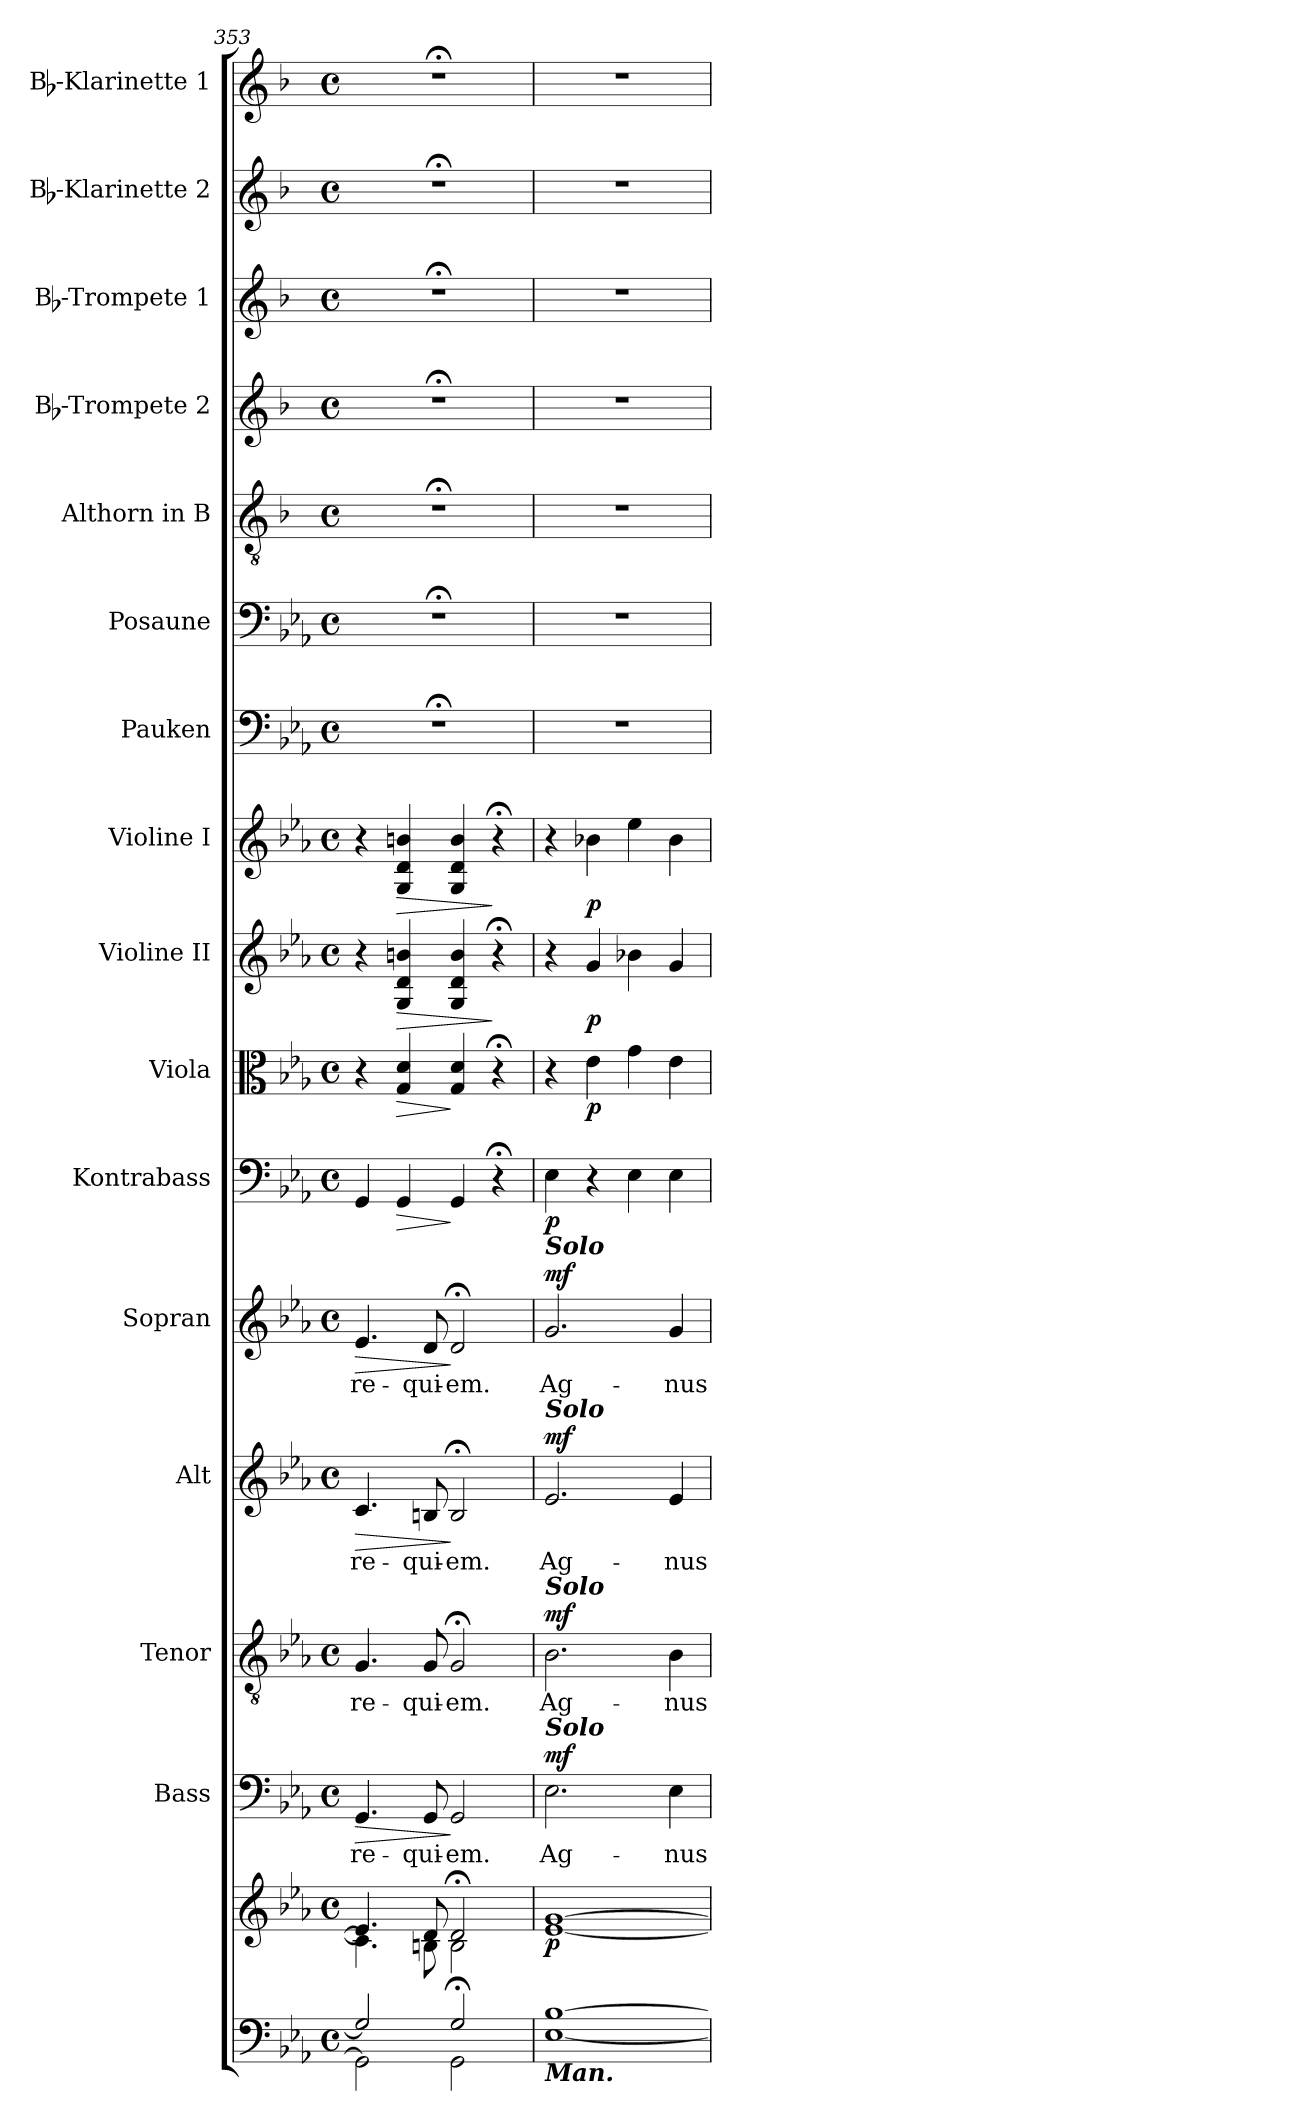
**kern	**kern	**dynam	**kern	**text	**dynam	**kern	**text	**dynam	**kern	**text	**dynam	**kern	**text	**dynam	**kern	**dynam	**kern	**dynam	**kern	**dynam	**kern	**dynam	**kern	**kern	**kern	**kern	**kern	**kern	**kern
*part16	*part16	*part16	*part15	*part15	*part15	*part14	*part14	*part14	*part13	*part13	*part13	*part12	*part12	*part12	*part11	*part11	*part10	*part10	*part9	*part9	*part8	*part8	*part7	*part6	*part5	*part4	*part3	*part2	*part1
*staff17	*staff16	*staff16/17	*staff15	*staff15	*staff15	*staff14	*staff14	*staff14	*staff13	*staff13	*staff13	*staff12	*staff12	*staff12	*staff11	*staff11	*staff10	*staff10	*staff9	*staff9	*staff8	*staff8	*staff7	*staff6	*staff5	*staff4	*staff3	*staff2	*staff1
*	*	*	*I"Bass	*	*	*I"Tenor	*	*	*I"Alt	*	*	*I"Sopran	*	*	*I"Kontrabass	*	*I"Viola	*	*I"Violine II	*	*I"Violine I	*	*I"Pauken	*I"Posaune	*I"Althorn in B	*I"Bb-Trompete 2	*I"Bb-Trompete 1	*I"Bb-Klarinette 2	*I"Bb-Klarinette 1
*	*	*	*I'B.	*	*	*I'T.	*	*	*I'A.	*	*	*I'S.	*	*	*I'Kb.	*	*I'Vla.	*	*I'Vl. II	*	*I'Vl. I	*	*I'Pk.	*I'Pos.	*	*I'Bb Trp. 2	*I'Bb Trp. 1	*I'Bb Kl. 2	*I'Bb Kl. 1
*clefF4	*clefG2	*	*clefF4	*	*	*clefGv2	*	*	*clefG2	*	*	*clefG2	*	*	*clefF4	*	*clefC3	*	*clefG2	*	*clefG2	*	*clefF4	*clefF4	*clefGv2	*clefG2	*clefG2	*clefG2	*clefG2
*	*	*	*	*	*	*	*	*	*	*	*	*	*	*	*ITrd7c12	*	*	*	*	*	*	*	*	*	*ITrd1c2	*ITrd1c2	*ITrd1c2	*ITrd1c2	*ITrd1c2
*k[b-e-a-]	*k[b-e-a-]	*	*k[b-e-a-]	*	*	*k[b-e-a-]	*	*	*k[b-e-a-]	*	*	*k[b-e-a-]	*	*	*k[b-e-a-]	*	*k[b-e-a-]	*	*k[b-e-a-]	*	*k[b-e-a-]	*	*k[b-e-a-]	*k[b-e-a-]	*k[b-e-a-]	*k[b-e-a-]	*k[b-e-a-]	*k[b-e-a-]	*k[b-e-a-]
*E-:	*E-:	*	*E-:	*	*	*E-:	*	*	*E-:	*	*	*E-:	*	*	*E-:	*	*E-:	*	*E-:	*	*E-:	*	*E-:	*E-:	*E-:	*E-:	*E-:	*E-:	*E-:
*M4/4	*M4/4	*	*M4/4	*	*	*M4/4	*	*	*M4/4	*	*	*M4/4	*	*	*M4/4	*	*M4/4	*	*M4/4	*	*M4/4	*	*M4/4	*M4/4	*M4/4	*M4/4	*M4/4	*M4/4	*M4/4
*met(c)	*met(c)	*	*met(c)	*	*	*met(c)	*	*	*met(c)	*	*	*met(c)	*	*	*met(c)	*	*met(c)	*	*met(c)	*	*met(c)	*	*met(c)	*met(c)	*met(c)	*met(c)	*met(c)	*met(c)	*met(c)
=353	=353	=353	=353	=353	=353	=353	=353	=353	=353	=353	=353	=353	=353	=353	=353	=353	=353	=353	=353	=353	=353	=353	=353	=353	=353	=353	=353	=353	=353
*^	*^	*	*	*	*	*	*	*	*	*	*	*	*	*	*	*	*	*	*	*	*	*	*	*	*	*	*	*	*
!	!	!	!	!	!	!LO:LY:b	!LO:HP:b	!	!LO:LY:b	!	!	!LO:LY:b	!LO:HP:b	!	!LO:LY:b	!LO:HP:b	!	!	!	!	!	!	!	!	!	!	!	!	!	!	!
2G/]	2GG\]	4.e-/]	4.c\]	.	4.GG/	re-	>	4.G/	re-	.	4.c/	re-	>	4.e-/	re-	>	4GGG/	.	4r	.	4r	.	4r	.	1r;<	1r;<	1r;<	1r;<	1r;<	1r;<	1r;<
!	!	!	!	!	!	!	!	!	!	!	!	!	!	!	!	!	!	!LO:HP:b	!	!LO:HP:b	!	!LO:HP:b	!	!LO:HP:b	!	!	!	!	!	!	!
.	.	.	.	.	.	.	.	.	.	.	.	.	.	.	.	.	4GGG/	>	4G/ 4d/	>	4G/ 4d/ 4bn/	>	4G/ 4d/ 4bn/	>	.	.	.	.	.	.	.
!	!	!	!	!	!	!LO:LY:b	!	!	!LO:LY:b	!	!	!LO:LY:b	!	!	!LO:LY:b	!	!	!	!	!	!	!	!	!	!	!	!	!	!	!	!
.	.	8d/	8Bn\	.	8GG/	-qui-	.	8G/	-qui-	.	8Bn/	-qui-	.	8d/	-qui-	.	.	.	.	.	.	.	.	.	.	.	.	.	.	.	.
!	!	!	!	!	!	!LO:LY:b	!	!	!LO:LY:b	!	!	!LO:LY:b	!	!	!LO:LY:b	!	!	!	!	!	!	!	!	!	!	!	!	!	!	!	!
2G;</	2GG\	2d;</	2B\	.	2GG/	-em.	]	2G;</	-em.	.	2B;</	-em.	]	2d;</	-em.	]	4GGG/	]	4G/ 4d/	]	4G/ 4d/ 4b/	.	4G/ 4d/ 4b/	.	.	.	.	.	.	.	.
.	.	.	.	.	.	.	.	.	.	.	.	.	.	.	.	.	4r;<	.	4r;<	.	4r;<	]	4r;<	]	.	.	.	.	.	.	.
=354	=354	=354	=354	=354	=354	=354	=354	=354	=354	=354	=354	=354	=354	=354	=354	=354	=354	=354	=354	=354	=354	=354	=354	=354	=354	=354	=354	=354	=354	=354	=354
!	!	!	!	!	!	!	!	!	!	!	!	!	!	!LO:TX:a:Bi:t=Solo	!	!	!	!	!	!	!	!	!	!	!	!	!	!	!	!	!
!	!	!	!	!	!	!	!	!	!	!	!LO:TX:a:Bi:t=Solo	!	!	!	!	!	!	!	!	!	!	!	!	!	!	!	!	!	!	!	!
!	!	!	!	!	!	!	!	!LO:TX:a:Bi:t=Solo	!	!	!	!	!	!	!	!	!	!	!	!	!	!	!	!	!	!	!	!	!	!	!
!	!	!	!	!	!LO:TX:a:Bi:t=Solo	!	!	!	!	!	!	!	!	!	!	!	!	!	!	!	!	!	!	!	!	!	!	!	!	!	!
!LO:TX:b:Bi:t=Man.	!	!	!	!	!	!	!	!	!	!	!	!	!	!	!	!	!	!	!	!	!	!	!	!	!	!	!	!	!	!	!
!	!	!	!	!LO:DY:b	!	!LO:LY:b	!LO:DY:a	!	!LO:LY:b	!LO:DY:a	!	!LO:LY:b	!LO:DY:a	!	!LO:LY:b	!LO:DY:a	!	!LO:DY:b	!	!	!	!	!	!	!	!	!	!	!	!	!
[>1B-	[<1E-	[>1g	[<1e-	p	2.E-\	Ag-	mf	2.B-\	Ag-	mf	2.e-/	Ag-	mf	2.g/	Ag-	mf	4EE-\	p	4r	.	4r	.	4r	.	1r	1r	1r	1r	1r	1r	1r
!	!	!	!	!	!	!	!	!	!	!	!	!	!	!	!	!	!	!	!	!LO:DY:b	!	!LO:DY:b	!	!LO:DY:b	!	!	!	!	!	!	!
.	.	.	.	.	.	.	.	.	.	.	.	.	.	.	.	.	4r	.	4e-\	p	4g/	p	4b-X\	p	.	.	.	.	.	.	.
.	.	.	.	.	.	.	.	.	.	.	.	.	.	.	.	.	4EE-\	.	4g\	.	4b-X\	.	4ee-\	.	.	.	.	.	.	.	.
!	!	!	!	!	!	!LO:LY:b	!	!	!LO:LY:b	!	!	!LO:LY:b	!	!	!LO:LY:b	!	!	!	!	!	!	!	!	!	!	!	!	!	!	!	!
.	.	.	.	.	4E-\	-nus	.	4B-\	-nus	.	4e-/	-nus	.	4g/	-nus	.	4EE-\	.	4e-\	.	4g/	.	4b-\	.	.	.	.	.	.	.	.
*v	*v	*	*	*	*	*	*	*	*	*	*	*	*	*	*	*	*	*	*	*	*	*	*	*	*	*	*	*	*	*	*
*	*v	*v	*	*	*	*	*	*	*	*	*	*	*	*	*	*	*	*	*	*	*	*	*	*	*	*	*	*	*	*
=	=	=	=	=	=	=	=	=	=	=	=	=	=	=	=	=	=	=	=	=	=	=	=	=	=	=	=	=	=
*-	*-	*-	*-	*-	*-	*-	*-	*-	*-	*-	*-	*-	*-	*-	*-	*-	*-	*-	*-	*-	*-	*-	*-	*-	*-	*-	*-	*-	*-
